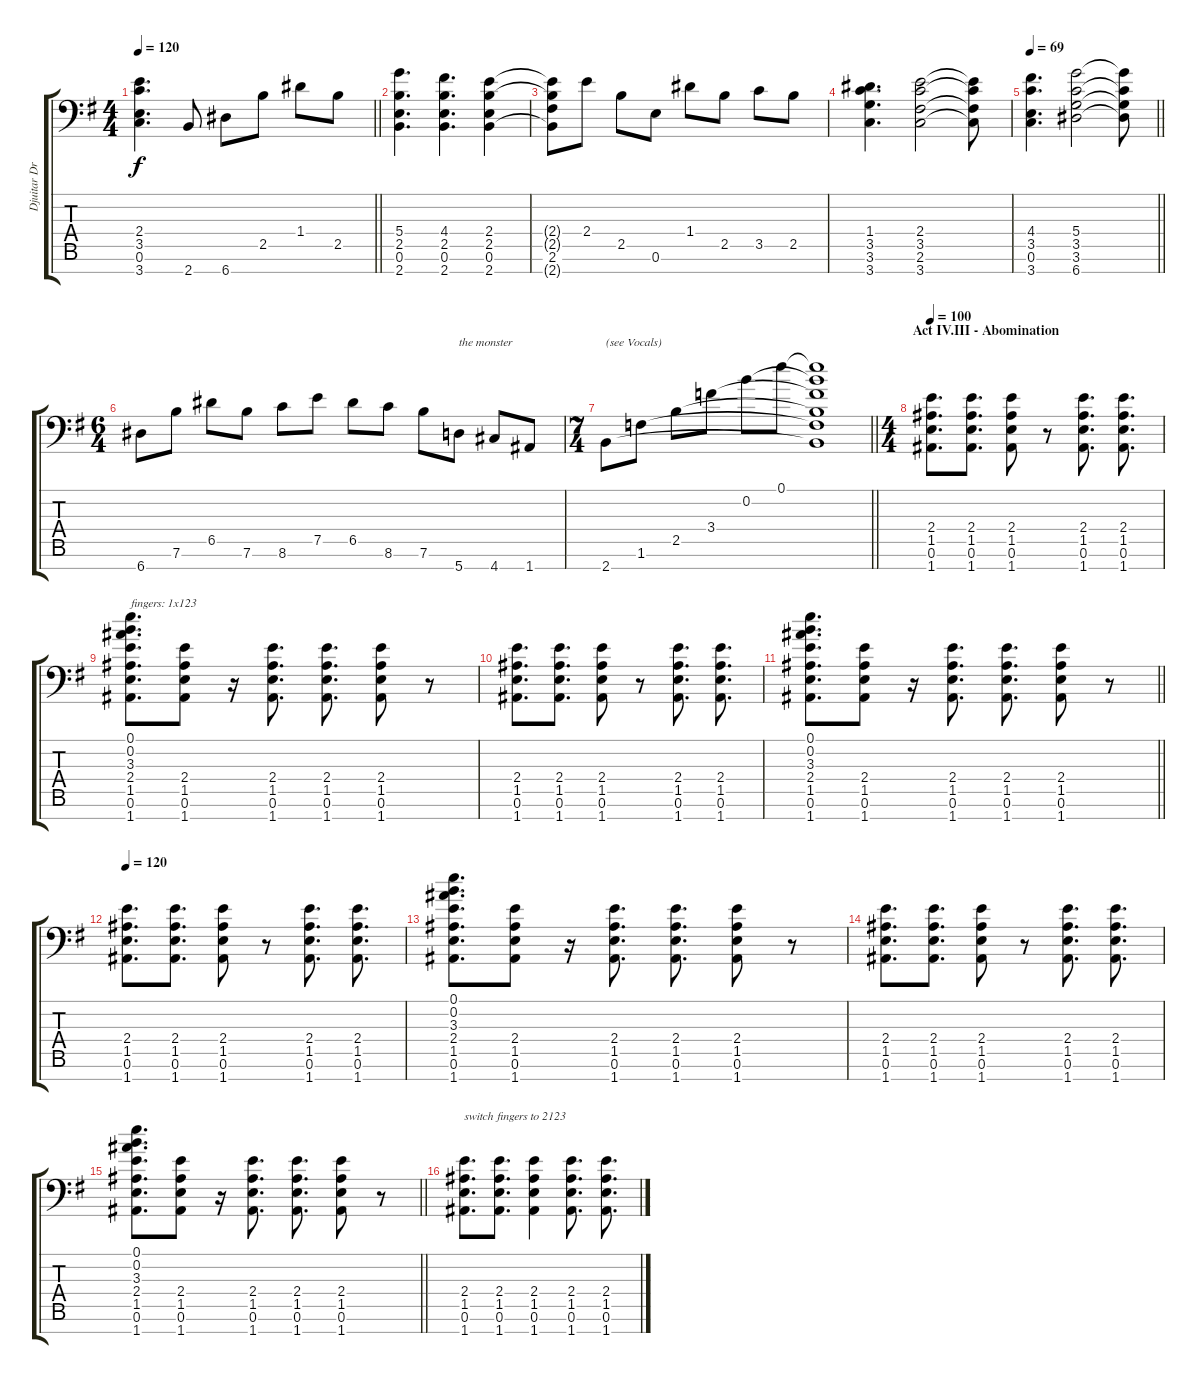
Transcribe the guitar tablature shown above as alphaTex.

\track ("Djuitar Dropped A" "Djuitar Dr") {instrument distortionguitar}
\staff {score tabs}
\tuning (E4 B3 G3 D3 A2 E2 A1) {hide}
\ts (4 4)
\tempo 120
\clef f4
\barLineRight lightlight
\ks eminor
(2.4 3.5 0.6 3.7).4{d dy f} 2.7.8 6.7.8 2.5.8 1.4.8 2.5.8 |
(5.4 2.5 0.6 2.7).4{d} (4.4 2.5 0.6 2.7).4{d} (2.4 2.5 0.6 2.7).4 |
(2.4{t} 2.5{t} 2.6 2.7{t}).8 2.4.8 2.5.8 0.6.8 1.4.8 2.5.8 3.5.8 2.5.8 |
(1.4 3.5 3.6 3.7).4{d} (2.4 3.5 2.6 3.7).2 (2.4{t} 3.5{t} 2.6{t} 3.7{t}).8 |
\tempo 69
\barLineRight lightlight
(4.4 3.5 0.6 3.7).4{d} (5.4 3.5 3.6 6.7).2 (5.4{t} 3.5{t} 3.6{t} 6.7{t}).8 |
\ts (6 4)
6.7.8 7.6.8 6.5.8 7.6.8 8.6.8 7.5.8 6.5.8 8.6.8 7.6.8 5.7.8{txt "the monster"} 4.7.8 1.7.8 |
\ts (7 4)
\barLineRight lightlight
2.7.8{txt "(see Vocals)"} 1.6.8 2.5.8 3.4.8 0.2.8 0.1.8 (0.1{t} 0.2{t} 3.4{t} 2.5{t} 1.6{t} 2.7{t}).1 |
\ts (4 4)
\section ("" "Act IV.III - Abomination")
\tempo 100
(2.4 1.5 0.6 1.7).8{d} (2.4 1.5 0.6 1.7).8{d} (2.4 1.5 0.6 1.7).8 r.8 (2.4 1.5 0.6 1.7).8{d} (2.4 1.5 0.6 1.7).8{d} |
(0.1 0.2 3.3 2.4 1.5 0.6 1.7).8{d txt "fingers: 1x123"} (2.4 1.5 0.6 1.7).8 r.16 (2.4 1.5 0.6 1.7).8{d} (2.4 1.5 0.6 1.7).8{d} (2.4 1.5 0.6 1.7).8 r.8 |
(2.4 1.5 0.6 1.7).8{d} (2.4 1.5 0.6 1.7).8{d} (2.4 1.5 0.6 1.7).8 r.8 (2.4 1.5 0.6 1.7).8{d} (2.4 1.5 0.6 1.7).8{d} |
\barLineRight lightlight
(0.1 0.2 3.3 2.4 1.5 0.6 1.7).8{d} (2.4 1.5 0.6 1.7).8 r.16 (2.4 1.5 0.6 1.7).8{d} (2.4 1.5 0.6 1.7).8{d} (2.4 1.5 0.6 1.7).8 r.8 |
\tempo 120
(2.4 1.5 0.6 1.7).8{d} (2.4 1.5 0.6 1.7).8{d} (2.4 1.5 0.6 1.7).8 r.8 (2.4 1.5 0.6 1.7).8{d} (2.4 1.5 0.6 1.7).8{d} |
(0.1 0.2 3.3 2.4 1.5 0.6 1.7).8{d} (2.4 1.5 0.6 1.7).8 r.16 (2.4 1.5 0.6 1.7).8{d} (2.4 1.5 0.6 1.7).8{d} (2.4 1.5 0.6 1.7).8 r.8 |
(2.4 1.5 0.6 1.7).8{d} (2.4 1.5 0.6 1.7).8{d} (2.4 1.5 0.6 1.7).8 r.8 (2.4 1.5 0.6 1.7).8{d} (2.4 1.5 0.6 1.7).8{d} |
\barLineRight lightlight
(0.1 0.2 3.3 2.4 1.5 0.6 1.7).8{d} (2.4 1.5 0.6 1.7).8 r.16 (2.4 1.5 0.6 1.7).8{d} (2.4 1.5 0.6 1.7).8{d} (2.4 1.5 0.6 1.7).8 r.8 |
\section ("" "")
(2.4 1.5 0.6 1.7).8{d txt "switch fingers to 2123"} (2.4 1.5 0.6 1.7).8{d} (2.4 1.5 0.6 1.7).4 (2.4 1.5 0.6 1.7).8{d} (2.4 1.5 0.6 1.7).8{d}
